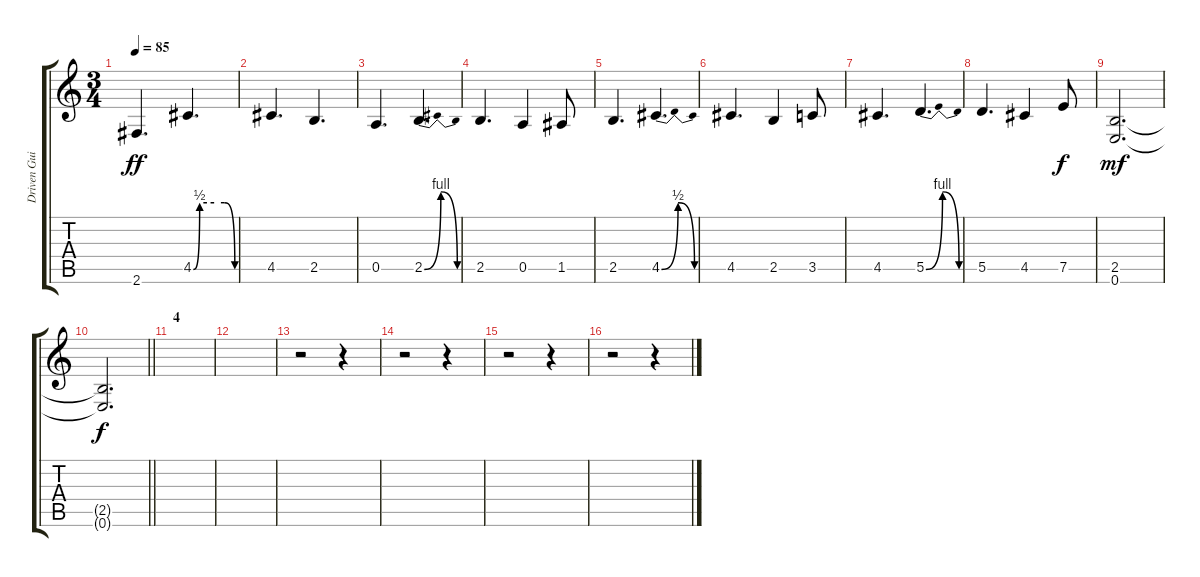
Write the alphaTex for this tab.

\track ("Driven Guitar 2" "Driven Gui") {instrument distortionguitar}
\staff {score tabs}
\tuning (E4 B3 G3 D3 A2 E2) {hide}
\ts (3 4)
\tempo 85
\clef g2
\ks c
2.6.4{d dy ff} 4.5{be (custom 0 0 9 2 30 2 45 2 60 0)}.4{d} |
4.5.4{d} 2.5.4{d} |
0.5.4{d} 2.5{be (bendrelease 0 0 10 4 45 4 60 0)}.4{d} |
2.5.4{d} 0.5.4 1.5.8 |
2.5.4{d} 4.5{be (bendrelease 0 0 10 2 45 2 60 0)}.4{d} |
4.5.4{d} 2.5.4 3.5.8 |
4.5.4{d} 5.5{be (bendrelease 0 0 11 4 45 4 60 0)}.4{d} |
5.5.4{d} 4.5.4 7.5.8{dy f} |
(2.5 0.6).2{d dy mf} |
\barLineRight lightlight
(2.5{t} 0.6{t}).2{d dy f} |
\section ("" "4")
|
|
r.2 r.4 |
r.2 r.4 |
r.2 r.4 |
r.2 r.4
